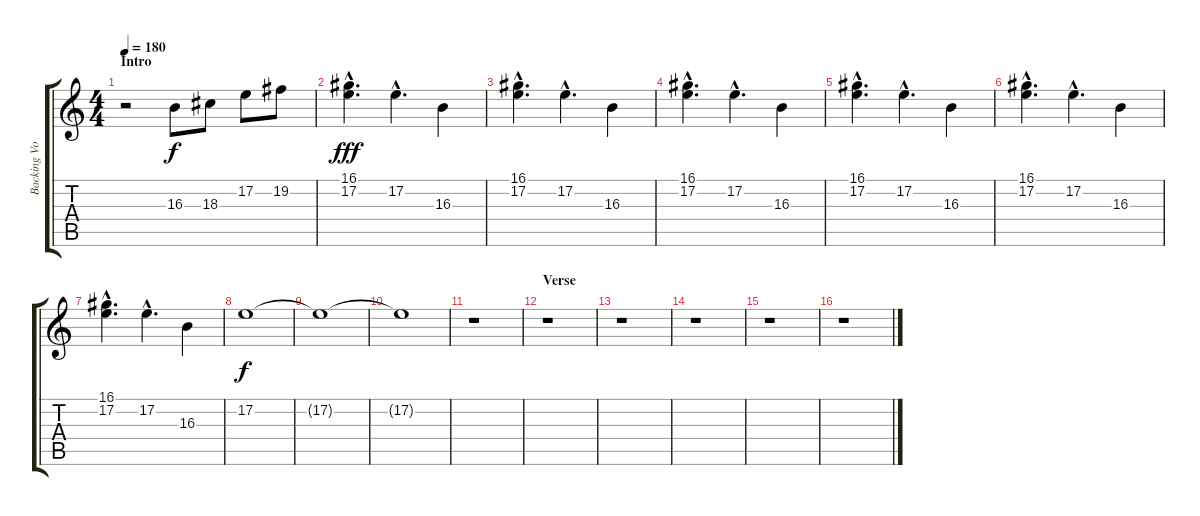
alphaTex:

\track ("Backing Vocals" "Backing Vo") {instrument altosax}
\staff {score tabs}
\tuning (E4 B3 G3 D3 A2 E2) {hide}
\ts (4 4)
\section ("" "Intro")
\tempo 180
\clef g2
\ks c
r.2{dy f instrument altosax} 16.3.8 18.3.8 17.2.8 19.2.8 |
(16.1{hac} 17.2{hac}).4{d dy fff} 17.2{hac}.4{d} 16.3.4 |
(16.1{hac} 17.2{hac}).4{d} 17.2{hac}.4{d} 16.3.4 |
(16.1{hac} 17.2{hac}).4{d} 17.2{hac}.4{d} 16.3.4 |
(16.1{hac} 17.2{hac}).4{d} 17.2{hac}.4{d} 16.3.4 |
(16.1{hac} 17.2{hac}).4{d} 17.2{hac}.4{d} 16.3.4 |
(16.1{hac} 17.2{hac}).4{d} 17.2{hac}.4{d} 16.3.4 |
17.2.1{dy f} |
17.2{t}.1 |
17.2{t}.1 |
r.1 |
\section ("" "Verse")
r.1 |
r.1 |
r.1 |
r.1 |
r.1
